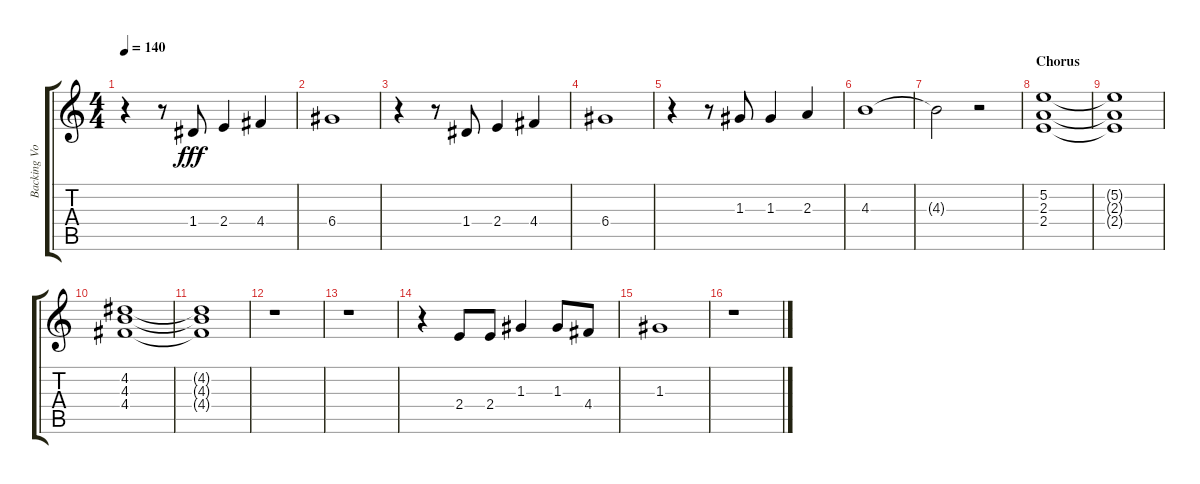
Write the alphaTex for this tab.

\track ("Backing Vocals" "Backing Vo") {instrument acousticguitarnylon}
\staff {score tabs}
\tuning (E4 B3 G3 D3 A2 E2) {hide}
\ts (4 4)
\tempo 140
\clef g2
\ks c
r.4{dy fff} r.8 1.4.8 2.4.4 4.4.4 |
6.4.1 |
r.4 r.8 1.4.8 2.4.4 4.4.4 |
6.4.1 |
r.4 r.8 1.3.8 1.3.4 2.3.4 |
4.3.1 |
4.3{t}.2 r.2 |
\section ("" "Chorus")
(5.2 2.3 2.4).1 |
(5.2{t} 2.3{t} 2.4{t}).1 |
(4.2 4.3 4.4).1 |
(4.2{t} 4.3{t} 4.4{t}).1 |
r.1 |
r.1 |
r.4 2.4.8{txt " "} 2.4.8 1.3.4{txt " "} 1.3.8{txt " "} 4.4.8 |
1.3.1 |
r.1
